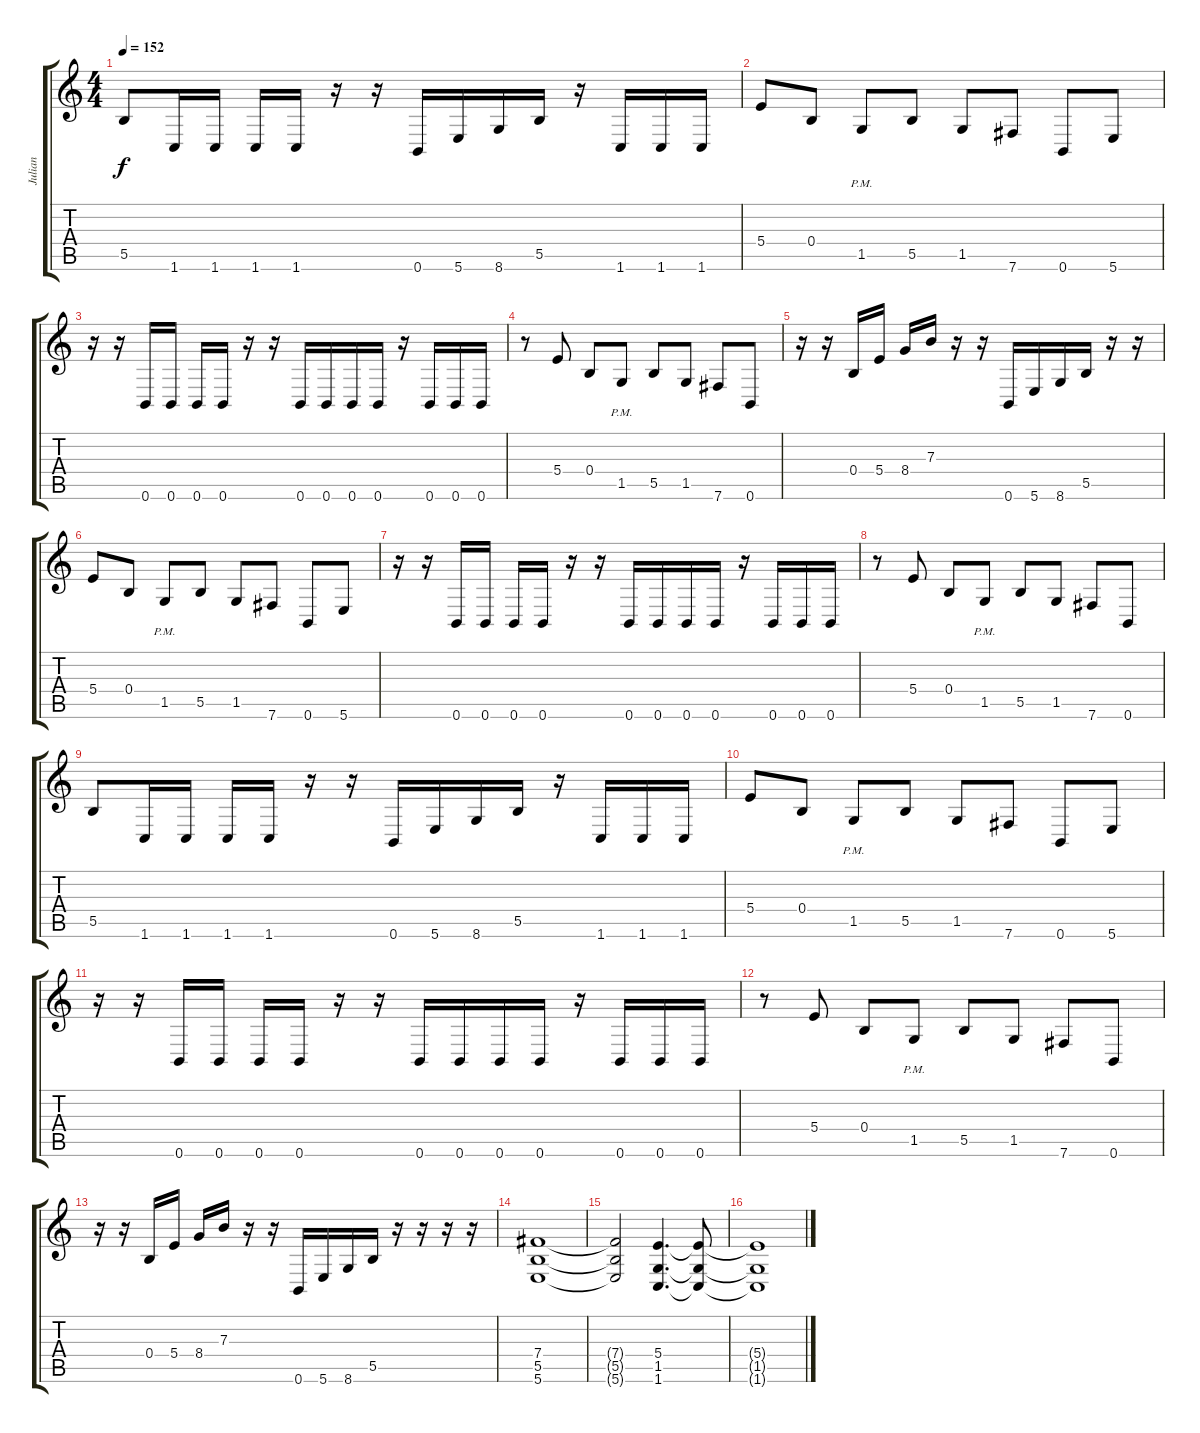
\track ("Julian" "Julian") {instrument overdrivenguitar}
\staff {score tabs}
\tuning (Db4 Ab3 E3 B2 Gb2 B1) {hide}
\ts (4 4)
\tempo 152
\clef g2
\ks c
5.5.8{dy f} 1.6.16 1.6.16 1.6.16 1.6.16 r.16 r.16 0.6.16 5.6.16 8.6.16 5.5.16 r.16 1.6.16 1.6.16 1.6.16 |
5.4.8 0.4.8 1.5{pm}.8 5.5.8 1.5.8 7.6.8 0.6.8 5.6.8 |
r.16 r.16 0.6.16 0.6.16 0.6.16 0.6.16 r.16 r.16 0.6.16 0.6.16 0.6.16 0.6.16 r.16 0.6.16 0.6.16 0.6.16 |
r.8 5.4.8 0.4.8 1.5{pm}.8 5.5.8 1.5.8 7.6.8 0.6.8 |
r.16 r.16 0.4.16 5.4.16 8.4.16 7.3.16 r.16 r.16 0.6.16 5.6.16 8.6.16 5.5.16 r.16 r.16 |
5.4.8 0.4.8 1.5{pm}.8 5.5.8 1.5.8 7.6.8 0.6.8 5.6.8 |
r.16 r.16 0.6.16 0.6.16 0.6.16 0.6.16 r.16 r.16 0.6.16 0.6.16 0.6.16 0.6.16 r.16 0.6.16 0.6.16 0.6.16 |
r.8 5.4.8 0.4.8 1.5{pm}.8 5.5.8 1.5.8 7.6.8 0.6.8 |
5.5.8 1.6.16 1.6.16 1.6.16 1.6.16 r.16 r.16 0.6.16 5.6.16 8.6.16 5.5.16 r.16 1.6.16 1.6.16 1.6.16 |
5.4.8 0.4.8 1.5{pm}.8 5.5.8 1.5.8 7.6.8 0.6.8 5.6.8 |
r.16 r.16 0.6.16 0.6.16 0.6.16 0.6.16 r.16 r.16 0.6.16 0.6.16 0.6.16 0.6.16 r.16 0.6.16 0.6.16 0.6.16 |
r.8 5.4.8 0.4.8 1.5{pm}.8 5.5.8 1.5.8 7.6.8 0.6.8 |
r.16 r.16 0.4.16 5.4.16 8.4.16 7.3.16 r.16 r.16 0.6.16 5.6.16 8.6.16 5.5.16 r.16 r.16 r.16 r.16 |
(7.4 5.5 5.6).1 |
(7.4{t} 5.5{t} 5.6{t}).2 (5.4 1.5 1.6).4{d} (5.4{t} 1.5{t} 1.6{t}).8 |
(5.4{t} 1.5{t} 1.6{t}).1
